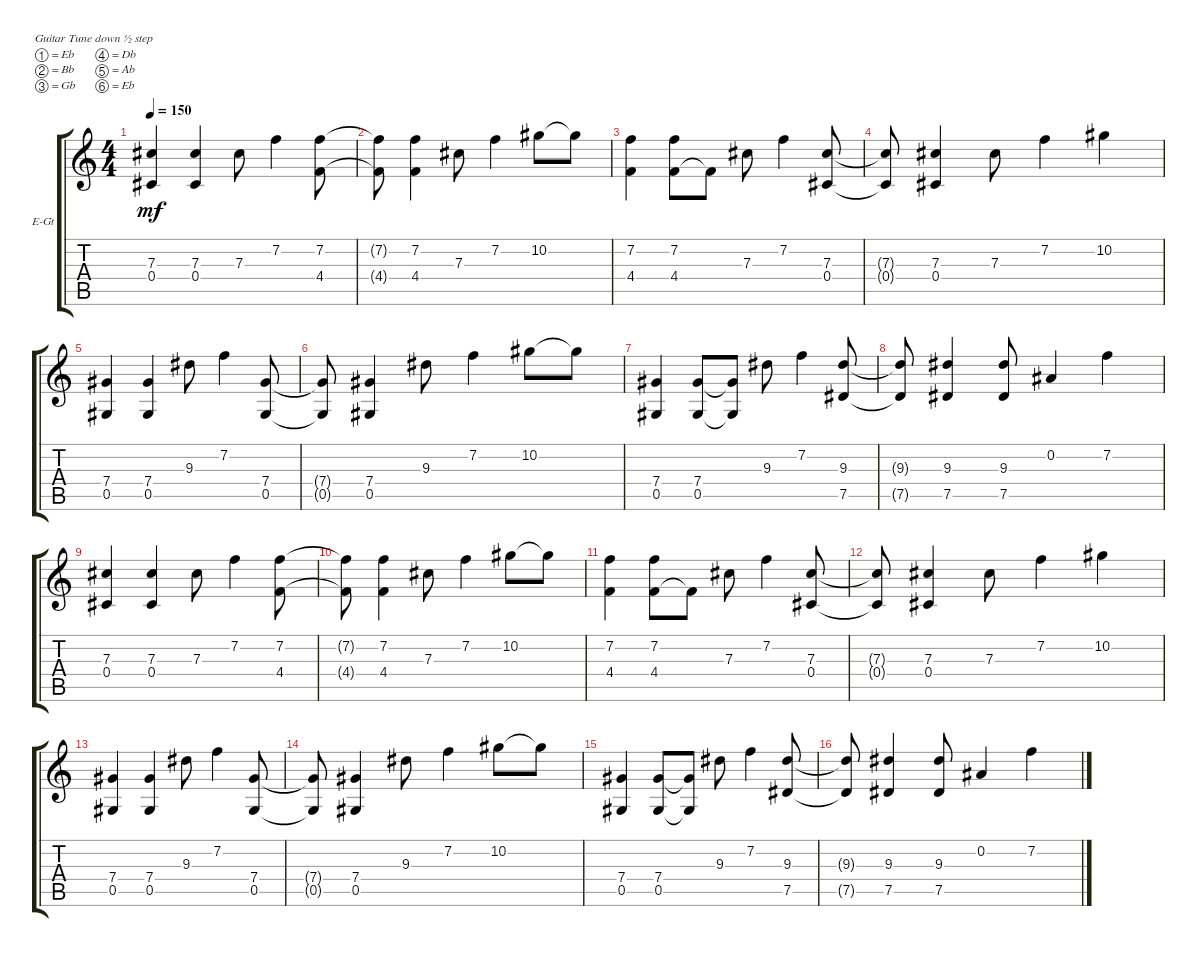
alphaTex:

\defaultSystemsLayout 4
\bracketExtendMode groupsimilarinstruments
\firstSystemTrackNameOrientation horizontal
\otherSystemsTrackNameOrientation horizontal
\track ("Electric Guitar" "E-Gt") {instrument distortionguitar}
\staff {score tabs}
\tuning (Eb4 Bb3 Gb3 Db3 Ab2 Eb2)
\ts (4 4)
\tempo 150
\clef g2
\ks c
(0.4 7.3).4{dy mf} (0.4 7.3).4 7.3.8 7.2.4 (4.4 7.2).8 |
(4.4{t} 7.2{t}).8 (4.4 7.2).4 7.3.8 7.2.4 10.2.8 10.2{t}.8 |
(4.4 7.2).4 (4.4 7.2).8 4.4{t}.8 7.3.8 7.2.4 (0.4 7.3).8 |
(7.3{t} 0.4{t}).8 (0.4 7.3).4 7.3.8 7.2.4 10.2.4 |
(7.4 0.5).4 (7.4 0.5).4 9.3.8 7.2.4 (7.4 0.5).8 |
(7.4{t} 0.5{t}).8 (7.4 0.5).4 9.3.8 7.2.4 10.2.8 10.2{t}.8 |
(7.4 0.5).4 (7.4 0.5).8 (7.4{t} 0.5{t}).8 9.3.8 7.2.4 (9.3 7.5).8 |
(9.3{t} 7.5{t}).8 (9.3 7.5).4 (9.3 7.5).8 0.2.4 7.2.4 |
(0.4 7.3).4 (0.4 7.3).4 7.3.8 7.2.4 (4.4 7.2).8 |
(4.4{t} 7.2{t}).8 (4.4 7.2).4 7.3.8 7.2.4 10.2.8 10.2{t}.8 |
(4.4 7.2).4 (4.4 7.2).8 4.4{t}.8 7.3.8 7.2.4 (0.4 7.3).8 |
(7.3{t} 0.4{t}).8 (0.4 7.3).4 7.3.8 7.2.4 10.2.4 |
(7.4 0.5).4 (7.4 0.5).4 9.3.8 7.2.4 (7.4 0.5).8 |
(7.4{t} 0.5{t}).8 (7.4 0.5).4 9.3.8 7.2.4 10.2.8 10.2{t}.8 |
(7.4 0.5).4 (7.4 0.5).8 (7.4{t} 0.5{t}).8 9.3.8 7.2.4 (9.3 7.5).8 |
(9.3{t} 7.5{t}).8 (9.3 7.5).4 (9.3 7.5).8 0.2.4 7.2.4
